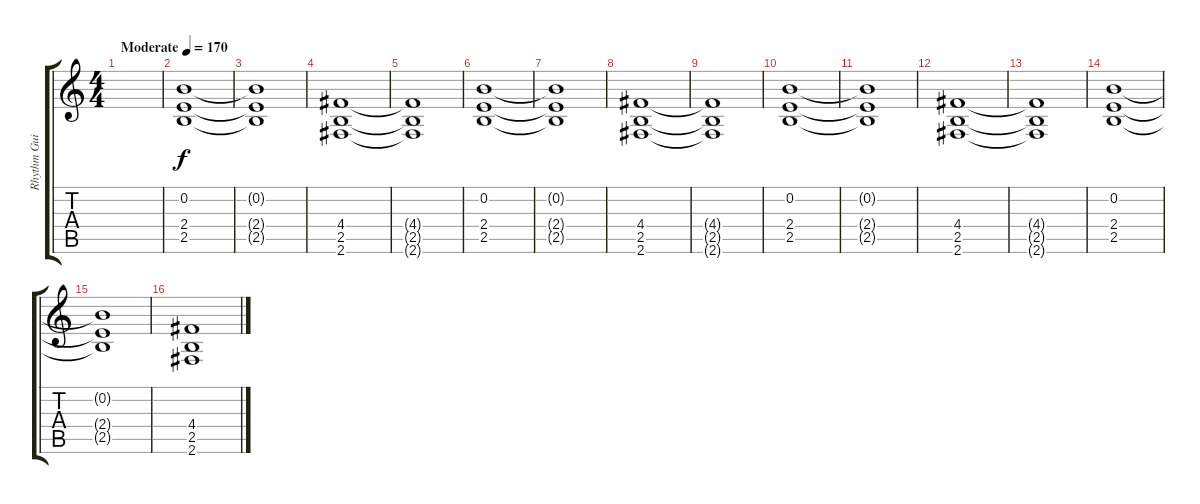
\track ("Rhythm Guitar" "Rhythm Gui") {instrument distortionguitar}
\staff {score tabs}
\tuning (E4 B3 G3 D3 A2 E2) {hide}
\ts (4 4)
\tempo (170 "Moderate")
\clef g2
\ks c
|
(0.2 2.4 2.5).1 |
(0.2{t} 2.4{t} 2.5{t}).1 |
(4.4 2.5 2.6).1 |
(4.4{t} 2.5{t} 2.6{t}).1 |
(0.2 2.4 2.5).1 |
(0.2{t} 2.4{t} 2.5{t}).1 |
(4.4 2.5 2.6).1 |
(4.4{t} 2.5{t} 2.6{t}).1 |
(0.2 2.4 2.5).1 |
(0.2{t} 2.4{t} 2.5{t}).1 |
(4.4 2.5 2.6).1 |
(4.4{t} 2.5{t} 2.6{t}).1 |
(0.2 2.4 2.5).1 |
(0.2{t} 2.4{t} 2.5{t}).1 |
(4.4 2.5 2.6).1
